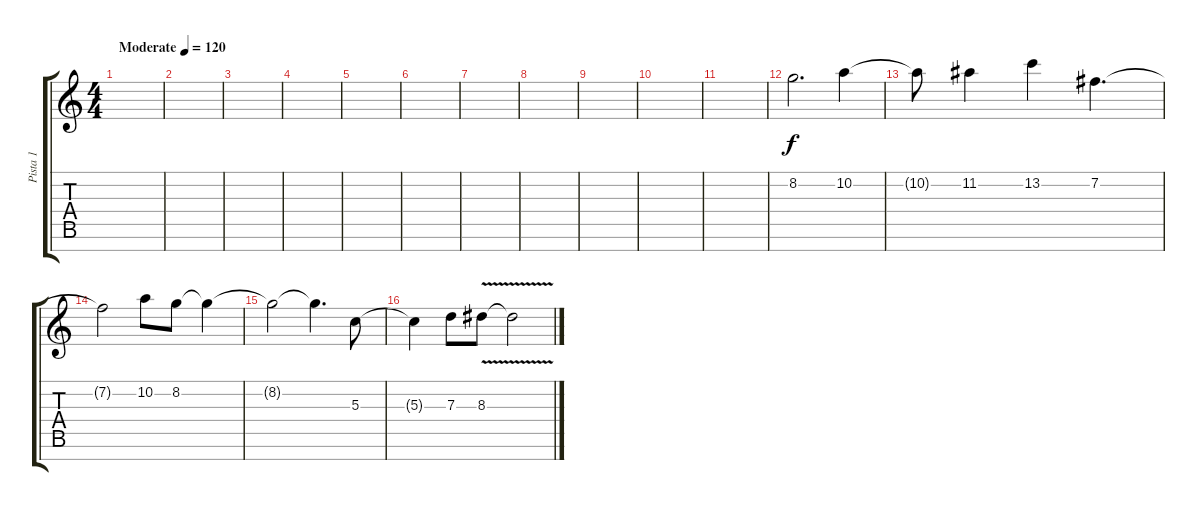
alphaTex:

\track ("Pista 1" "Pista 1") {instrument distortionguitar}
\staff {score tabs}
\tuning (E4 B3 G3 D3 A2 E2 B1) {hide}
\ts (4 4)
\tempo (120 "Moderate")
\clef g2
\ks c
|
|
|
|
|
|
|
|
|
|
|
8.2.2{d} 10.2.4 |
10.2{t}.8 11.2.4 13.2.4 7.2.4{d} |
7.2{t}.2 10.2.8 8.2.8 8.2{t}.4 |
8.2{t}.2 8.2{t}.4{d} 5.3.8 |
5.3{t}.4 7.3.8 8.3{v}.8 8.3{t}.2
